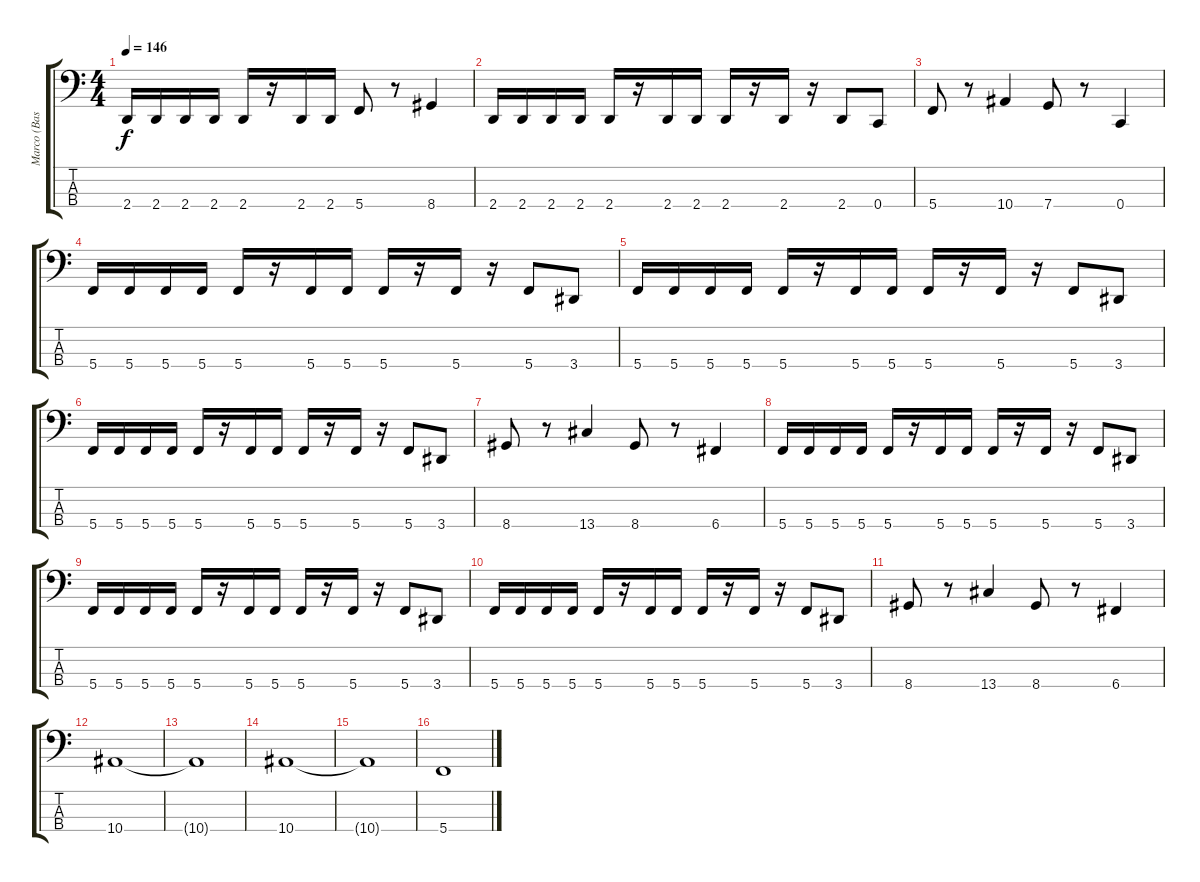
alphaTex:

\track ("Marco (Bass Guitar)" "Marco (Bas") {instrument electricbassfinger}
\staff {score tabs}
\tuning (F2 C2 G1 C1) {hide}
\ts (4 4)
\tempo 146
\clef f4
\ks c
2.4.16{dy f} 2.4.16 2.4.16 2.4.16 2.4.16 r.16 2.4.16 2.4.16 5.4.8 r.8 8.4.4 |
2.4.16 2.4.16 2.4.16 2.4.16 2.4.16 r.16 2.4.16 2.4.16 2.4.16 r.16 2.4.16 r.16 2.4.8 0.4.8 |
5.4.8 r.8 10.4.4 7.4.8 r.8 0.4.4 |
5.4.16 5.4.16 5.4.16 5.4.16 5.4.16 r.16 5.4.16 5.4.16 5.4.16 r.16 5.4.16 r.16 5.4.8 3.4.8 |
5.4.16 5.4.16 5.4.16 5.4.16 5.4.16 r.16 5.4.16 5.4.16 5.4.16 r.16 5.4.16 r.16 5.4.8 3.4.8 |
5.4.16 5.4.16 5.4.16 5.4.16 5.4.16 r.16 5.4.16 5.4.16 5.4.16 r.16 5.4.16 r.16 5.4.8 3.4.8 |
8.4.8 r.8 13.4.4 8.4.8 r.8 6.4.4 |
5.4.16 5.4.16 5.4.16 5.4.16 5.4.16 r.16 5.4.16 5.4.16 5.4.16 r.16 5.4.16 r.16 5.4.8 3.4.8 |
5.4.16 5.4.16 5.4.16 5.4.16 5.4.16 r.16 5.4.16 5.4.16 5.4.16 r.16 5.4.16 r.16 5.4.8 3.4.8 |
5.4.16 5.4.16 5.4.16 5.4.16 5.4.16 r.16 5.4.16 5.4.16 5.4.16 r.16 5.4.16 r.16 5.4.8 3.4.8 |
8.4.8 r.8 13.4.4 8.4.8 r.8 6.4.4 |
10.4.1 |
10.4{t}.1 |
10.4.1 |
10.4{t}.1 |
5.4.1
